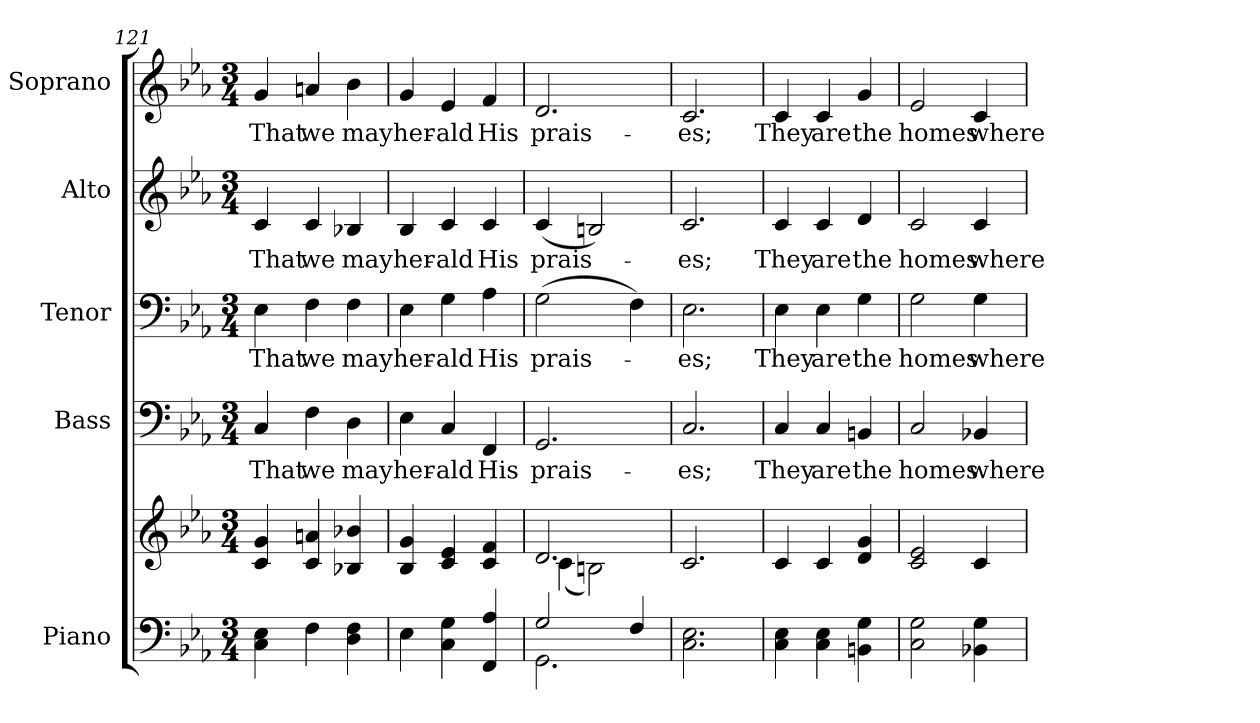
**kern	**kern	**kern	**text	**kern	**text	**kern	**text	**kern	**text
*part5	*part5	*part4	*part4	*part3	*part3	*part2	*part2	*part1	*part1
*staff6	*staff5	*staff4	*staff4	*staff3	*staff3	*staff2	*staff2	*staff1	*staff1
*I"Piano	*	*I"Bass	*	*I"Tenor	*	*I"Alto	*	*I"Soprano	*
*I'Pno.	*	*I'B.	*	*I'T.	*	*I'A.	*	*I'S.	*
*clefF4	*clefG2	*clefF4	*	*clefF4	*	*clefG2	*	*clefG2	*
*k[b-e-a-]	*k[b-e-a-]	*k[b-e-a-]	*	*k[b-e-a-]	*	*k[b-e-a-]	*	*k[b-e-a-]	*
*E-:	*E-:	*E-:	*	*E-:	*	*E-:	*	*E-:	*
*M3/4	*M3/4	*M3/4	*	*M3/4	*	*M3/4	*	*M3/4	*
=121	=121	=121	=121	=121	=121	=121	=121	=121	=121
!	!	!	!LO:LY:b:color=#000000	!	!	!	!	!	!
!	!	!	!	!	!LO:LY:b:color=#000000	!	!	!	!
!	!	!	!	!	!	!	!LO:LY:b:color=#000000	!	!
!	!	!	!	!	!	!	!	!	!LO:LY:b:color=#000000
4Ci\ 4E-i	4ci/ 4gi	4Ci/	That	4E-i\	That	4ci/	That	4gi/	That
!	!	!	!LO:LY:b:color=#000000	!	!	!	!	!	!
!	!	!	!	!	!LO:LY:b:color=#000000	!	!	!	!
!	!	!	!	!	!	!	!LO:LY:b:color=#000000	!	!
!	!	!	!	!	!	!	!	!	!LO:LY:b:color=#000000
4Fi\	4ci/ 4ani	4Fi\	we	4Fi\	we	4ci/	we	4ani/	we
!	!	!	!LO:LY:b:color=#000000	!	!	!	!	!	!
!	!	!	!	!	!LO:LY:b:color=#000000	!	!	!	!
!	!	!	!	!	!	!	!LO:LY:b:color=#000000	!	!
!	!	!	!	!	!	!	!	!	!LO:LY:b:color=#000000
4Di\ 4Fi	4B-Xi/ 4b-Xi	4Di\	may	4Fi\	may	4B-Xi/	may	4b-i\	may
!!LO:PB:g=z
=122	=122	=122	=122	=122	=122	=122	=122	=122	=122
!	!	!	!LO:LY:b:color=#000000	!	!	!	!	!	!
!	!	!	!	!	!LO:LY:b:color=#000000	!	!	!	!
!	!	!	!	!	!	!	!LO:LY:b:color=#000000	!	!
!	!	!	!	!	!	!	!	!	!LO:LY:b:color=#000000
4E-i\	4B-i/ 4gi	4E-i\	her-	4E-i\	her-	4B-i/	her-	4gi/	her-
!	!	!	!LO:LY:b:color=#000000	!	!	!	!	!	!
!	!	!	!	!	!LO:LY:b:color=#000000	!	!	!	!
!	!	!	!	!	!	!	!LO:LY:b:color=#000000	!	!
!	!	!	!	!	!	!	!	!	!LO:LY:b:color=#000000
4Ci\ 4Gi	4ci/ 4e-i	4Ci/	-ald	4Gi\	-ald	4ci/	-ald	4e-i/	-ald
!	!	!	!LO:LY:b:color=#000000	!	!	!	!	!	!
!	!	!	!	!	!LO:LY:b:color=#000000	!	!	!	!
!	!	!	!	!	!	!	!LO:LY:b:color=#000000	!	!
!	!	!	!	!	!	!	!	!	!LO:LY:b:color=#000000
4FFi/ 4A-i	4ci/ 4fi	4FFi/	His	4A-i\	His	4ci/	His	4fi/	His
=123	=123	=123	=123	=123	=123	=123	=123	=123	=123
*^	*^	*	*	*	*	*	*	*	*
!	!	!	!	!	!LO:LY:b:color=#000000	!	!	!	!	!	!
!	!	!	!	!	!	!	!LO:LY:b:color=#000000	!	!	!	!
!	!	!	!	!	!	!	!	!	!LO:LY:b:color=#000000	!	!
!	!	!	!	!	!	!	!	!	!	!	!LO:LY:b:color=#000000
2Gi/	2.GGi\	2.di/	(4ci\	2.GGi/	prais-	(2Gi\	prais-	(4ci/	prais-	2.di/	prais-
.	.	.	2Bni\)	.	.	.	.	2Bni/)	.	.	.
4Fi/	.	.	.	.	.	4Fi\)	.	.	.	.	.
*v	*v	*	*	*	*	*	*	*	*	*	*
*	*v	*v	*	*	*	*	*	*	*	*
=124	=124	=124	=124	=124	=124	=124	=124	=124	=124
!	!	!	!LO:LY:b:color=#000000	!	!	!	!	!	!
!	!	!	!	!	!LO:LY:b:color=#000000	!	!	!	!
!	!	!	!	!	!	!	!LO:LY:b:color=#000000	!	!
!	!	!	!	!	!	!	!	!	!LO:LY:b:color=#000000
2.Ci\ 2.E-i	2.ci/	2.Ci/	-es;	2.E-i\	-es;	2.ci/	-es;	2.ci/	-es;
!!LO:PB:g=z
=125	=125	=125	=125	=125	=125	=125	=125	=125	=125
!	!	!	!LO:LY:b:color=#000000	!	!	!	!	!	!
!	!	!	!	!	!LO:LY:b:color=#000000	!	!	!	!
!	!	!	!	!	!	!	!LO:LY:b:color=#000000	!	!
!	!	!	!	!	!	!	!	!	!LO:LY:b:color=#000000
4Ci\ 4E-i	4ci/	4Ci/	They	4E-i\	They	4ci/	They	4ci/	They
!	!	!	!LO:LY:b:color=#000000	!	!	!	!	!	!
!	!	!	!	!	!LO:LY:b:color=#000000	!	!	!	!
!	!	!	!	!	!	!	!LO:LY:b:color=#000000	!	!
!	!	!	!	!	!	!	!	!	!LO:LY:b:color=#000000
4Ci\ 4E-i	4ci/	4Ci/	are	4E-i\	are	4ci/	are	4ci/	are
!	!	!	!LO:LY:b:color=#000000	!	!	!	!	!	!
!	!	!	!	!	!LO:LY:b:color=#000000	!	!	!	!
!	!	!	!	!	!	!	!LO:LY:b:color=#000000	!	!
!	!	!	!	!	!	!	!	!	!LO:LY:b:color=#000000
4BBni\ 4Gi	4di/ 4gi	4BBni/	the	4Gi\	the	4di/	the	4gi/	the
=126	=126	=126	=126	=126	=126	=126	=126	=126	=126
!	!	!	!LO:LY:b:color=#000000	!	!	!	!	!	!
!	!	!	!	!	!LO:LY:b:color=#000000	!	!	!	!
!	!	!	!	!	!	!	!LO:LY:b:color=#000000	!	!
!	!	!	!	!	!	!	!	!	!LO:LY:b:color=#000000
2Ci\ 2Gi	2ci/ 2e-i	2Ci/	homes	2Gi\	homes	2ci/	homes	2e-i/	homes
!	!	!	!LO:LY:b:color=#000000	!	!	!	!	!	!
!	!	!	!	!	!LO:LY:b:color=#000000	!	!	!	!
!	!	!	!	!	!	!	!LO:LY:b:color=#000000	!	!
!	!	!	!	!	!	!	!	!	!LO:LY:b:color=#000000
4BB-Xi\ 4Gi	4ci/	4BB-Xi/	where	4Gi\	where	4ci/	where	4ci/	where
=	=	=	=	=	=	=	=	=	=
*-	*-	*-	*-	*-	*-	*-	*-	*-	*-
